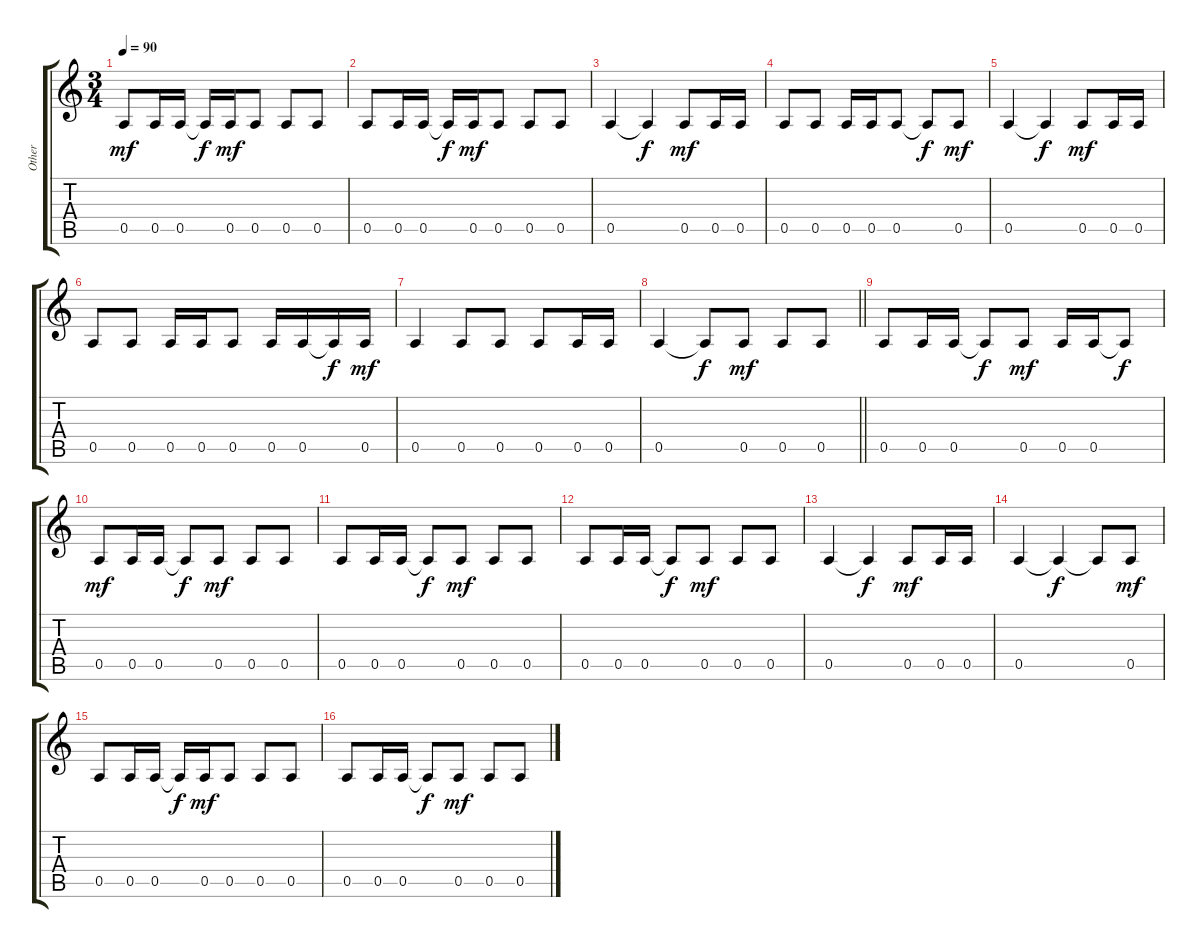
\track ("Other" "Other") {instrument electricguitarclean}
\staff {score tabs}
\tuning (E4 B3 G3 D3 A2 D2) {hide}
\ts (3 4)
\tempo 90
\clef g2
\ks c
0.5.8{dy mf} 0.5.16 0.5.16 0.5{t}.16{dy f} 0.5.16{dy mf} 0.5.8 0.5.8 0.5.8 |
0.5.8 0.5.16 0.5.16 0.5{t}.16{dy f} 0.5.16{dy mf} 0.5.8 0.5.8 0.5.8 |
0.5.4 0.5{t}.4{dy f} 0.5.8{dy mf} 0.5.16 0.5.16 |
0.5.8 0.5.8 0.5.16 0.5.16 0.5.8 0.5{t}.8{dy f} 0.5.8{dy mf} |
0.5.4 0.5{t}.4{dy f} 0.5.8{dy mf} 0.5.16 0.5.16 |
0.5.8 0.5.8 0.5.16 0.5.16 0.5.8 0.5.16 0.5.16 0.5{t}.16{dy f} 0.5.16{dy mf} |
0.5.4 0.5.8 0.5.8 0.5.8 0.5.16 0.5.16 |
\barLineRight lightlight
0.5.4 0.5{t}.8{dy f} 0.5.8{dy mf} 0.5.8 0.5.8 |
\section ("" "")
0.5.8 0.5.16 0.5.16 0.5{t}.8{dy f} 0.5.8{dy mf} 0.5.16 0.5.16 0.5{t}.8{dy f} |
0.5.8{dy mf} 0.5.16 0.5.16 0.5{t}.8{dy f} 0.5.8{dy mf} 0.5.8 0.5.8 |
0.5.8 0.5.16 0.5.16 0.5{t}.8{dy f} 0.5.8{dy mf} 0.5.8 0.5.8 |
0.5.8 0.5.16 0.5.16 0.5{t}.8{dy f} 0.5.8{dy mf} 0.5.8 0.5.8 |
0.5.4 0.5{t}.4{dy f} 0.5.8{dy mf} 0.5.16 0.5.16 |
0.5.4 0.5{t}.4{dy f} 0.5{t}.8 0.5.8{dy mf} |
0.5.8 0.5.16 0.5.16 0.5{t}.16{dy f} 0.5.16{dy mf} 0.5.8 0.5.8 0.5.8 |
0.5.8 0.5.16 0.5.16 0.5{t}.8{dy f} 0.5.8{dy mf} 0.5.8 0.5.8
